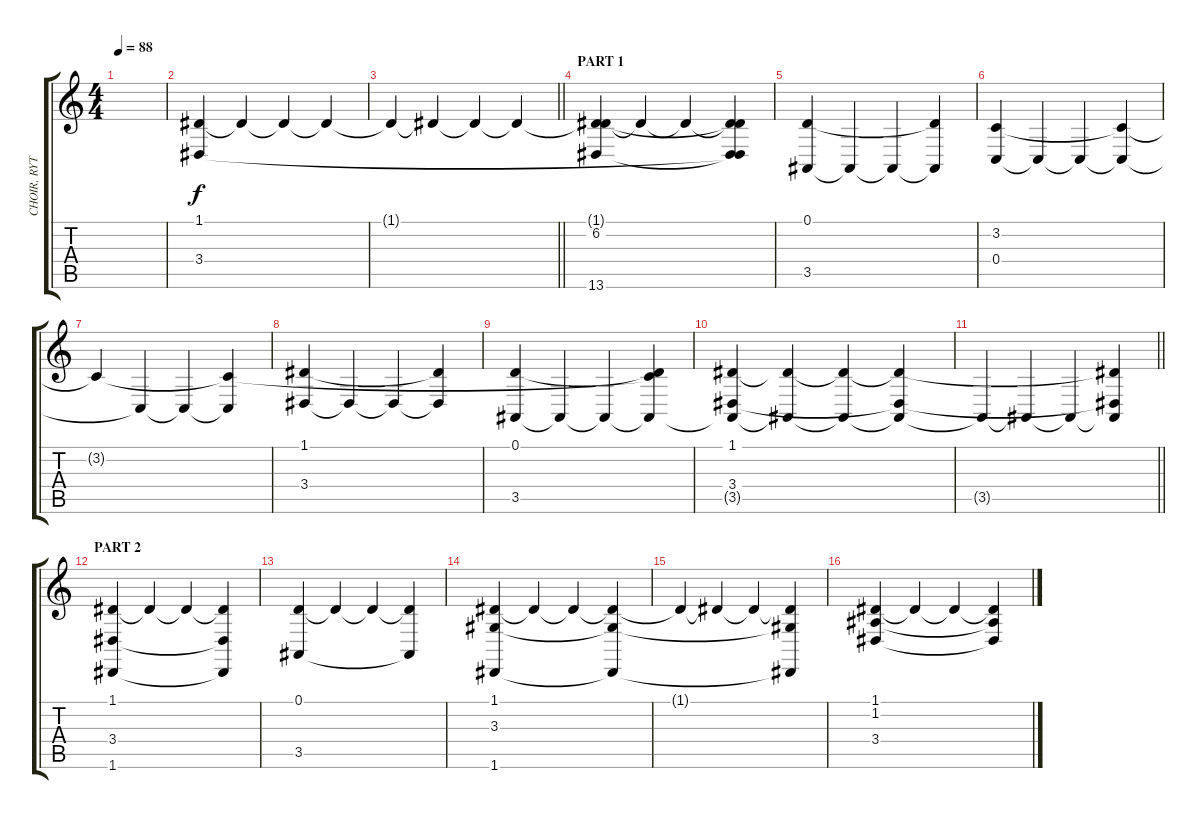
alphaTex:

\track ("CHOIR, RYTHM" "CHOIR, RYT") {instrument choiraahs}
\staff {score tabs}
\tuning (D4 A3 F3 C3 G2 D2) {hide}
\ts (4 4)
\tempo 88
\clef g2
\ks c
|
(1.1 3.4).4 1.1{t}.4 1.1{t}.4 1.1{t}.4 |
\barLineRight lightlight
1.1{t}.4 1.1{t}.4 1.1{t}.4 1.1{t}.4 |
\section ("" "PART 1")
(1.1{t} 6.2 13.6).4 1.1{t}.4 1.1{t}.4 (1.1{t} 6.2{t} 3.4{t} 13.6{t}).4 |
(0.1 3.5).4 3.5{t}.4 3.5{t}.4 (0.1{t} 3.5{t}).4 |
(3.2 0.4).4 0.4{t}.4 0.4{t}.4 (3.2{t} 0.4{t}).4 |
3.2{t}.4 0.4{t}.4 0.4{t}.4 (3.2{t} 0.4{t}).4 |
(1.1 3.4).4 3.4{t}.4 3.4{t}.4 (1.1{t} 3.4{t}).4 |
(0.1 3.5).4 3.5{t}.4 3.5{t}.4 (0.1{t} 3.2{t} 3.5{t}).4 |
(1.1 3.4 3.5{t}).4 (1.1{t} 3.5{t}).4 (1.1{t} 3.5{t}).4 (1.1{t} 3.4{t} 3.5{t}).4 |
\barLineRight lightlight
3.5{t}.4 3.5{t}.4 3.5{t}.4 (1.1{t} 3.4{t} 3.5{t}).4 |
\section ("" "PART 2")
(1.1 3.4 1.6).4 1.1{t}.4 1.1{t}.4 (1.1{t} 3.4{t} 1.6{t}).4 |
(0.1 3.5).4 0.1{t}.4 0.1{t}.4 (0.1{t} 3.5{t}).4 |
(1.1 3.3 1.6).4 1.1{t}.4 1.1{t}.4 (1.1{t} 3.3{t} 1.6{t}).4 |
1.1{t}.4 1.1{t}.4 1.1{t}.4 (1.1{t} 3.3{t} 1.6{t}).4 |
(1.1 1.2 3.4).4 1.1{t}.4 1.1{t}.4 (1.1{t} 1.2{t} 3.4{t}).4
